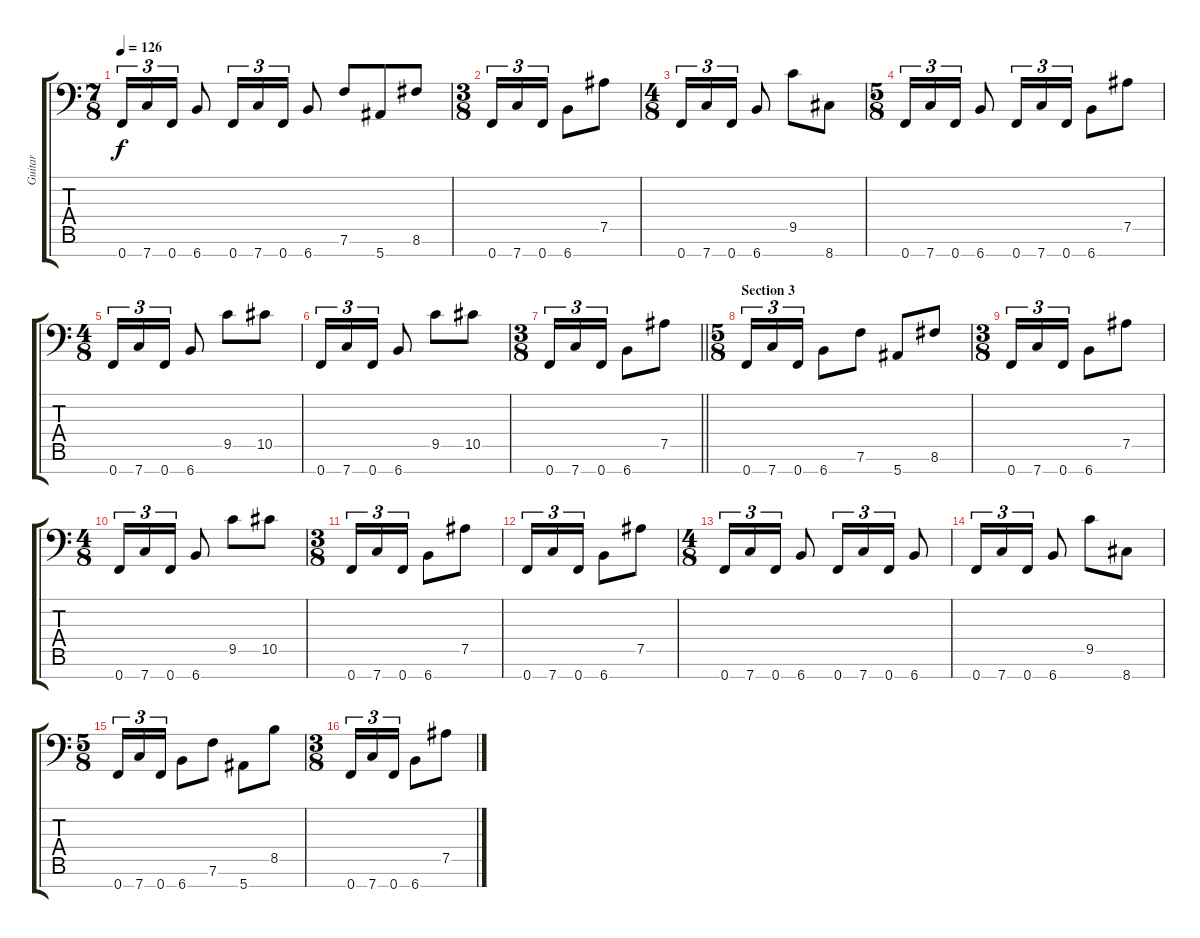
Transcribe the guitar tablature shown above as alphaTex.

\track ("Guitar" "Guitar") {instrument distortionguitar}
\staff {score tabs}
\tuning (Bb3 Gb3 Db3 Ab2 Eb2 Bb1 F1) {hide}
\ts (7 8)
\tempo 126
\clef f4
\ks c
0.7.16{tu (3 2) dy f} 7.7.16{tu (3 2)} 0.7.16{tu (3 2)} 6.7.8 0.7.16{tu (3 2)} 7.7.16{tu (3 2)} 0.7.16{tu (3 2)} 6.7.8 7.6.8 5.7.8 8.6.8 |
\ts (3 8)
0.7.16{tu (3 2)} 7.7.16{tu (3 2)} 0.7.16{tu (3 2)} 6.7.8 7.5.8 |
\ts (4 8)
0.7.16{tu (3 2)} 7.7.16{tu (3 2)} 0.7.16{tu (3 2)} 6.7.8 9.5.8 8.7.8 |
\ts (5 8)
0.7.16{tu (3 2)} 7.7.16{tu (3 2)} 0.7.16{tu (3 2)} 6.7.8 0.7.16{tu (3 2)} 7.7.16{tu (3 2)} 0.7.16{tu (3 2)} 6.7.8 7.5.8 |
\ts (4 8)
0.7.16{tu (3 2)} 7.7.16{tu (3 2)} 0.7.16{tu (3 2)} 6.7.8 9.5.8 10.5.8 |
0.7.16{tu (3 2)} 7.7.16{tu (3 2)} 0.7.16{tu (3 2)} 6.7.8 9.5.8 10.5.8 |
\ts (3 8)
\barLineRight lightlight
0.7.16{tu (3 2)} 7.7.16{tu (3 2)} 0.7.16{tu (3 2)} 6.7.8 7.5.8 |
\ts (5 8)
\section ("" "Section 3")
0.7.16{tu (3 2)} 7.7.16{tu (3 2)} 0.7.16{tu (3 2)} 6.7.8 7.6.8 5.7.8 8.6.8 |
\ts (3 8)
0.7.16{tu (3 2)} 7.7.16{tu (3 2)} 0.7.16{tu (3 2)} 6.7.8 7.5.8 |
\ts (4 8)
0.7.16{tu (3 2)} 7.7.16{tu (3 2)} 0.7.16{tu (3 2)} 6.7.8 9.5.8 10.5.8 |
\ts (3 8)
0.7.16{tu (3 2)} 7.7.16{tu (3 2)} 0.7.16{tu (3 2)} 6.7.8 7.5.8 |
0.7.16{tu (3 2)} 7.7.16{tu (3 2)} 0.7.16{tu (3 2)} 6.7.8 7.5.8 |
\ts (4 8)
0.7.16{tu (3 2)} 7.7.16{tu (3 2)} 0.7.16{tu (3 2)} 6.7.8 0.7.16{tu (3 2)} 7.7.16{tu (3 2)} 0.7.16{tu (3 2)} 6.7.8 |
0.7.16{tu (3 2)} 7.7.16{tu (3 2)} 0.7.16{tu (3 2)} 6.7.8 9.5.8 8.7.8 |
\ts (5 8)
0.7.16{tu (3 2)} 7.7.16{tu (3 2)} 0.7.16{tu (3 2)} 6.7.8 7.6.8 5.7.8 8.5.8 |
\ts (3 8)
0.7.16{tu (3 2)} 7.7.16{tu (3 2)} 0.7.16{tu (3 2)} 6.7.8 7.5.8
